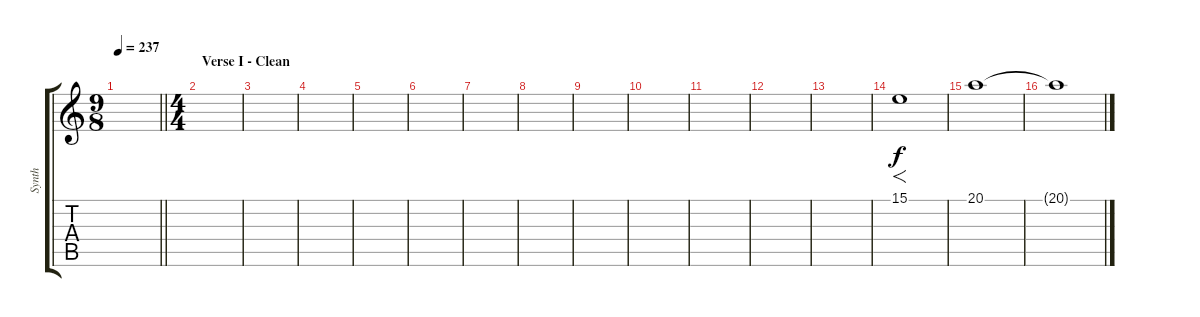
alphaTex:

\track ("Synth" "Synth") {instrument acousticgrandpiano}
\staff {score tabs}
\tuning (Db4 Ab3 E3 B2 Gb2 B1) {hide}
\ts (9 8)
\tempo 237
\clef g2
\barLineRight lightlight
\ks c
|
\ts (4 4)
\section ("" "Verse I - Clean")
|
|
|
|
|
|
|
|
|
|
|
|
15.1.1{f volume 10 instrument stringensemble1} |
20.1.1 |
20.1{t}.1
